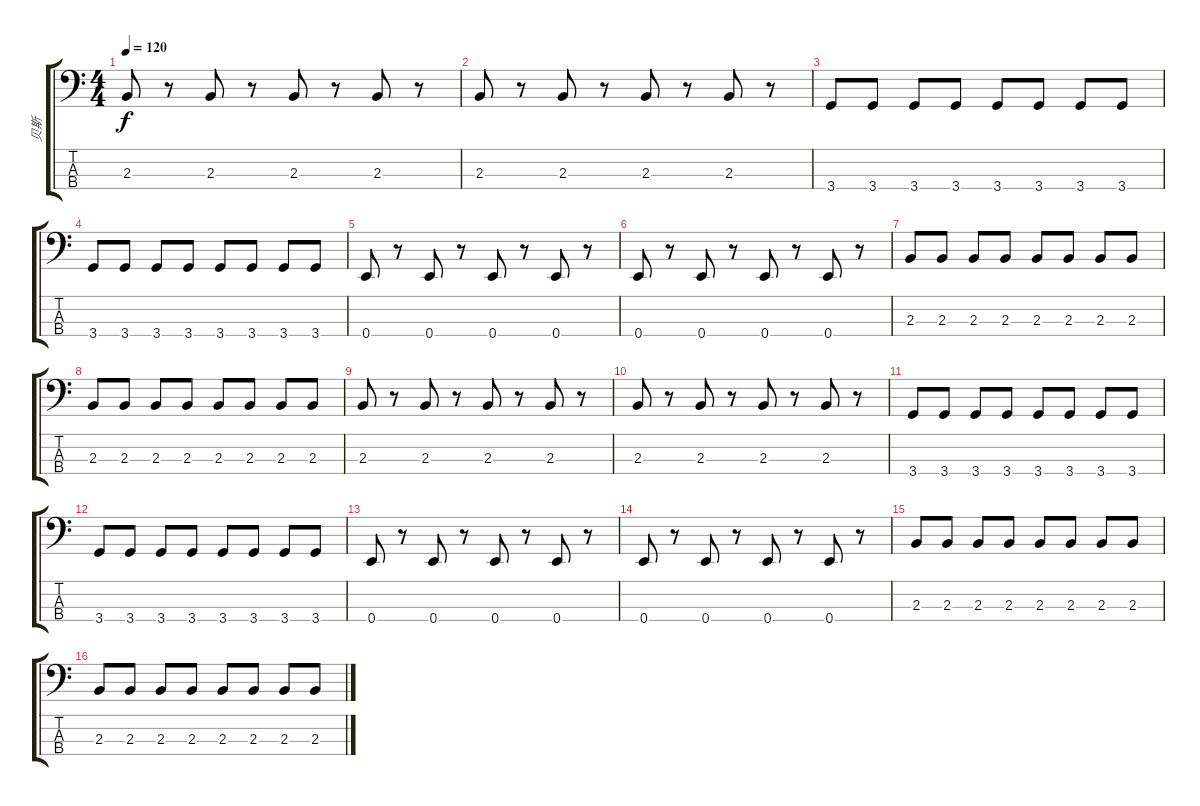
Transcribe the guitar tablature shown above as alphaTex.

\track ("贝斯" "贝斯") {instrument electricbassfinger}
\staff {score tabs}
\tuning (G2 D2 A1 E1) {hide}
\ts (4 4)
\tempo 120
\clef f4
\ks c
2.3.8{dy f} r.8 2.3.8 r.8 2.3.8 r.8 2.3.8 r.8 |
2.3.8 r.8 2.3.8 r.8 2.3.8 r.8 2.3.8 r.8 |
3.4.8 3.4.8 3.4.8 3.4.8 3.4.8 3.4.8 3.4.8 3.4.8 |
3.4.8 3.4.8 3.4.8 3.4.8 3.4.8 3.4.8 3.4.8 3.4.8 |
0.4.8 r.8 0.4.8 r.8 0.4.8 r.8 0.4.8 r.8 |
0.4.8 r.8 0.4.8 r.8 0.4.8 r.8 0.4.8 r.8 |
2.3.8 2.3.8 2.3.8 2.3.8 2.3.8 2.3.8 2.3.8 2.3.8 |
2.3.8 2.3.8 2.3.8 2.3.8 2.3.8 2.3.8 2.3.8 2.3.8 |
2.3.8 r.8 2.3.8 r.8 2.3.8 r.8 2.3.8 r.8 |
2.3.8 r.8 2.3.8 r.8 2.3.8 r.8 2.3.8 r.8 |
3.4.8 3.4.8 3.4.8 3.4.8 3.4.8 3.4.8 3.4.8 3.4.8 |
3.4.8 3.4.8 3.4.8 3.4.8 3.4.8 3.4.8 3.4.8 3.4.8 |
0.4.8 r.8 0.4.8 r.8 0.4.8 r.8 0.4.8 r.8 |
0.4.8 r.8 0.4.8 r.8 0.4.8 r.8 0.4.8 r.8 |
2.3.8 2.3.8 2.3.8 2.3.8 2.3.8 2.3.8 2.3.8 2.3.8 |
2.3.8 2.3.8 2.3.8 2.3.8 2.3.8 2.3.8 2.3.8 2.3.8
